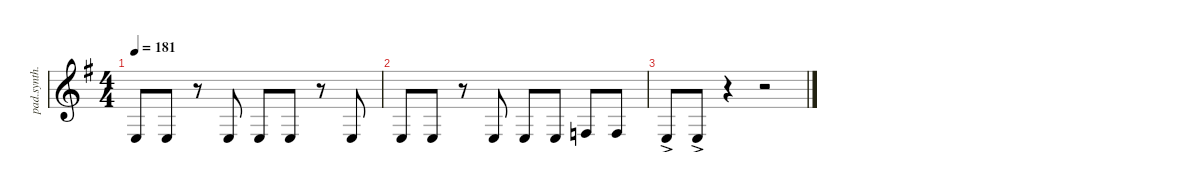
\defaultSystemsLayout 4
\hideDynamics
\bracketExtendMode nobrackets
\track ("Synth I" "pad.synth.") {instrument pad7halo}
\staff {score}
\tuning (E4 B3 G3 D3 A2 E2)
\ts (4 4)
\tempo 181
\clef g2
\ks g
0.6{acc forcenatural}.8{ot 8vb dy f} 0.6{acc forcenatural}.8{ot 8vb} r.8{ot 8vb} 0.6{acc forcenatural}.8{ot 8vb} 0.6{acc forcenatural}.8{ot 8vb} 0.6{acc forcenatural}.8{ot 8vb} r.8{ot 8vb} 0.6{acc forcenatural}.8{ot 8vb} |
0.6{acc forcenatural}.8{ot 8vb} 0.6{acc forcenatural}.8{ot 8vb} r.8{ot 8vb} 0.6{acc forcenatural}.8{ot 8vb} 0.6{acc forcenatural}.8{ot 8vb} 0.6{acc forcenatural}.8{ot 8vb} 1.6{acc forcenatural}.8{ot 8vb} 1.6{acc forcenatural}.8{ot 8vb} |
0.6{ac acc forcenatural}.8{ot 8vb} 0.6{ac acc forcenatural}.8{ot 8vb} r.4 r.2
